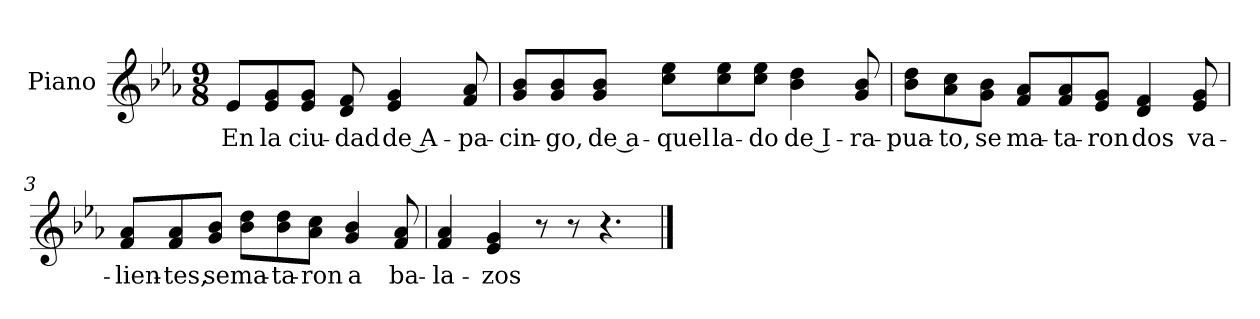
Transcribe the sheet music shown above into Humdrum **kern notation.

**kern	**text
*part1	*part1
*staff1	*staff1
*I"Piano	*
*I'Pno.	*
*clefG2	*
*k[b-e-a-]	*
*E-:	*
*M9/8	*
=	=
8e-/L	En
8e-/ 8g/	la
8e-/ 8g/J	ciu-
8d/ 8f/	-dad
4e-/ 4g/	de A-
8f/ 8a-/	-pa-
=1	=1
8g/ 8b-/L	-cin-
8g/ 8b-/	-go,
8g/ 8b-/J	de a-
8cc\ 8ee-\L	-quel
8cc\ 8ee-\	la-
8cc\ 8ee-\J	-do
4b-\ 4dd\	de I-
8g/ 8b-/	-ra-
=2	=2
8b-\ 8dd\L	-pua-
8a-\ 8cc\	-to,
8g\ 8b-\J	se
8f/ 8a-/L	ma-
8f/ 8a-/	-ta-
8e-/ 8g/J	-ron
4d/ 4f/	dos
8e-/ 8g/	va-
=3	=3
8f/ 8a-/L	-lien-
8f/ 8a-/	-tes,
8g/ 8b-/J	se
8b-\ 8dd\L	ma-
8b-\ 8dd\	-ta-
8a-\ 8cc\J	-ron
4g/ 4b-/	a
8f/ 8a-/	ba-
=4	=4
4f/ 4a-/	-la-
4e-/ 4g/	-zos
8r	.
8r	.
4.r	.
==	==
*-	*-
